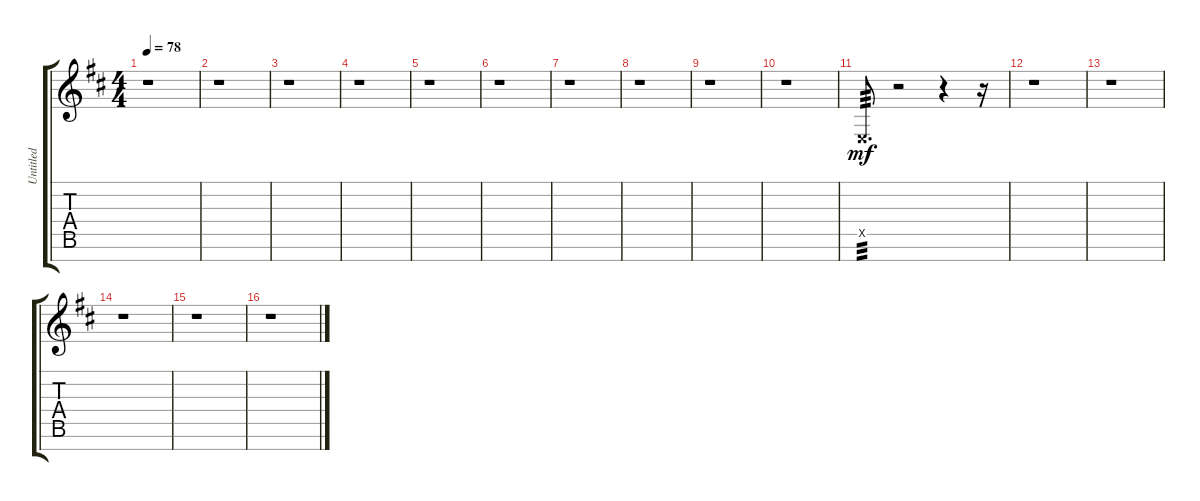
\track ("Untitled" "Untitled") {instrument guitarfretnoise}
\staff {score tabs}
\tuning (E4 B3 G3 D3 A2 E2 B1) {hide}
\ts (4 4)
\tempo 78
\clef g2
\ks d
r.1{dy mf} |
r.1 |
r.1 |
r.1 |
r.1 |
r.1 |
r.1 |
r.1 |
r.1 |
r.1 |
7.5{x}.8{d tp 3} r.2 r.4 r.16 |
r.1 |
r.1 |
r.1 |
r.1 |
r.1
